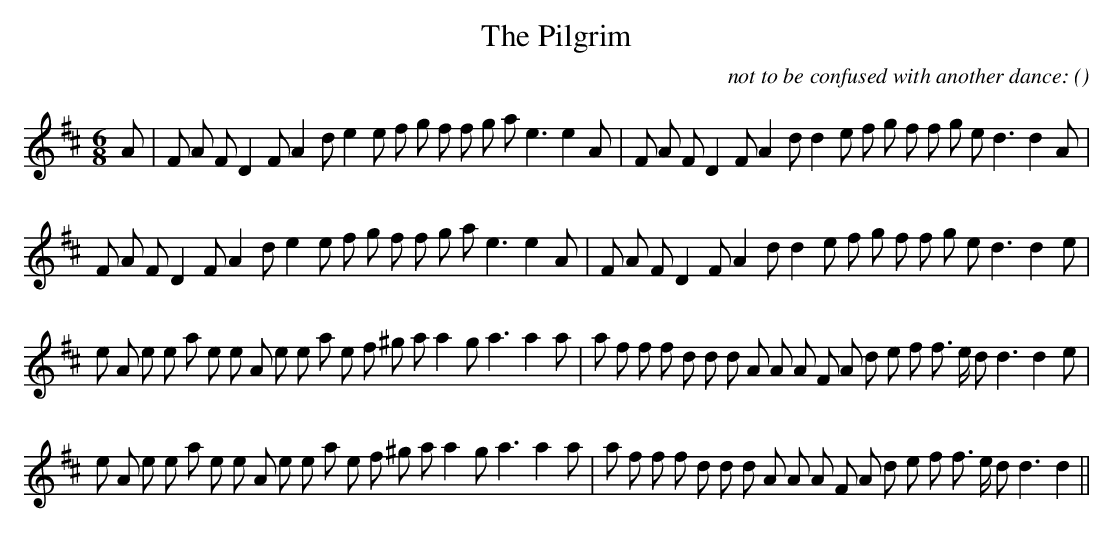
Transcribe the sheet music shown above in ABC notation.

X:1
T: The Pilgrim
C:not to be confused with another dance:
O:
M:6/8
K:D
K:D
M:6/8
L:1/16
A2 |F2 A2 F2 D4 F2 A4 d2 e4 e2 f2 g2 f2 f2 g2 a2 e6e4 A2 |F2 A2 F2 D4 F2 A4 d2 d4 e2 f2 g2 f2 f2 g2 e2 d6d4 A2 |
F2 A2 F2 D4 F2 A4 d2 e4 e2 f2 g2 f2 f2 g2 a2 e6e4 A2 |F2 A2 F2 D4 F2 A4 d2 d4 e2 f2 g2 f2 f2 g2 e2 d6d4 e2 |
e2 A2 e2 e2 a2 e2 e2 A2 e2 e2 a2 e2 f2 ^g2 a2 a4 g2 a6a4 a2 |a2 f2 f2 f2 d2 d2 d2 A2 A2 A2 F2 A2 d2 e2 f2 f3 e d2 d6d4 e2 |
e2 A2 e2 e2 a2 e2 e2 A2 e2 e2 a2 e2 f2 ^g2 a2 a4 g2 a6a4 a2 |a2 f2 f2 f2 d2 d2 d2 A2 A2 A2 F2 A2 d2 e2 f2 f3 e d2 d6d4 ||
